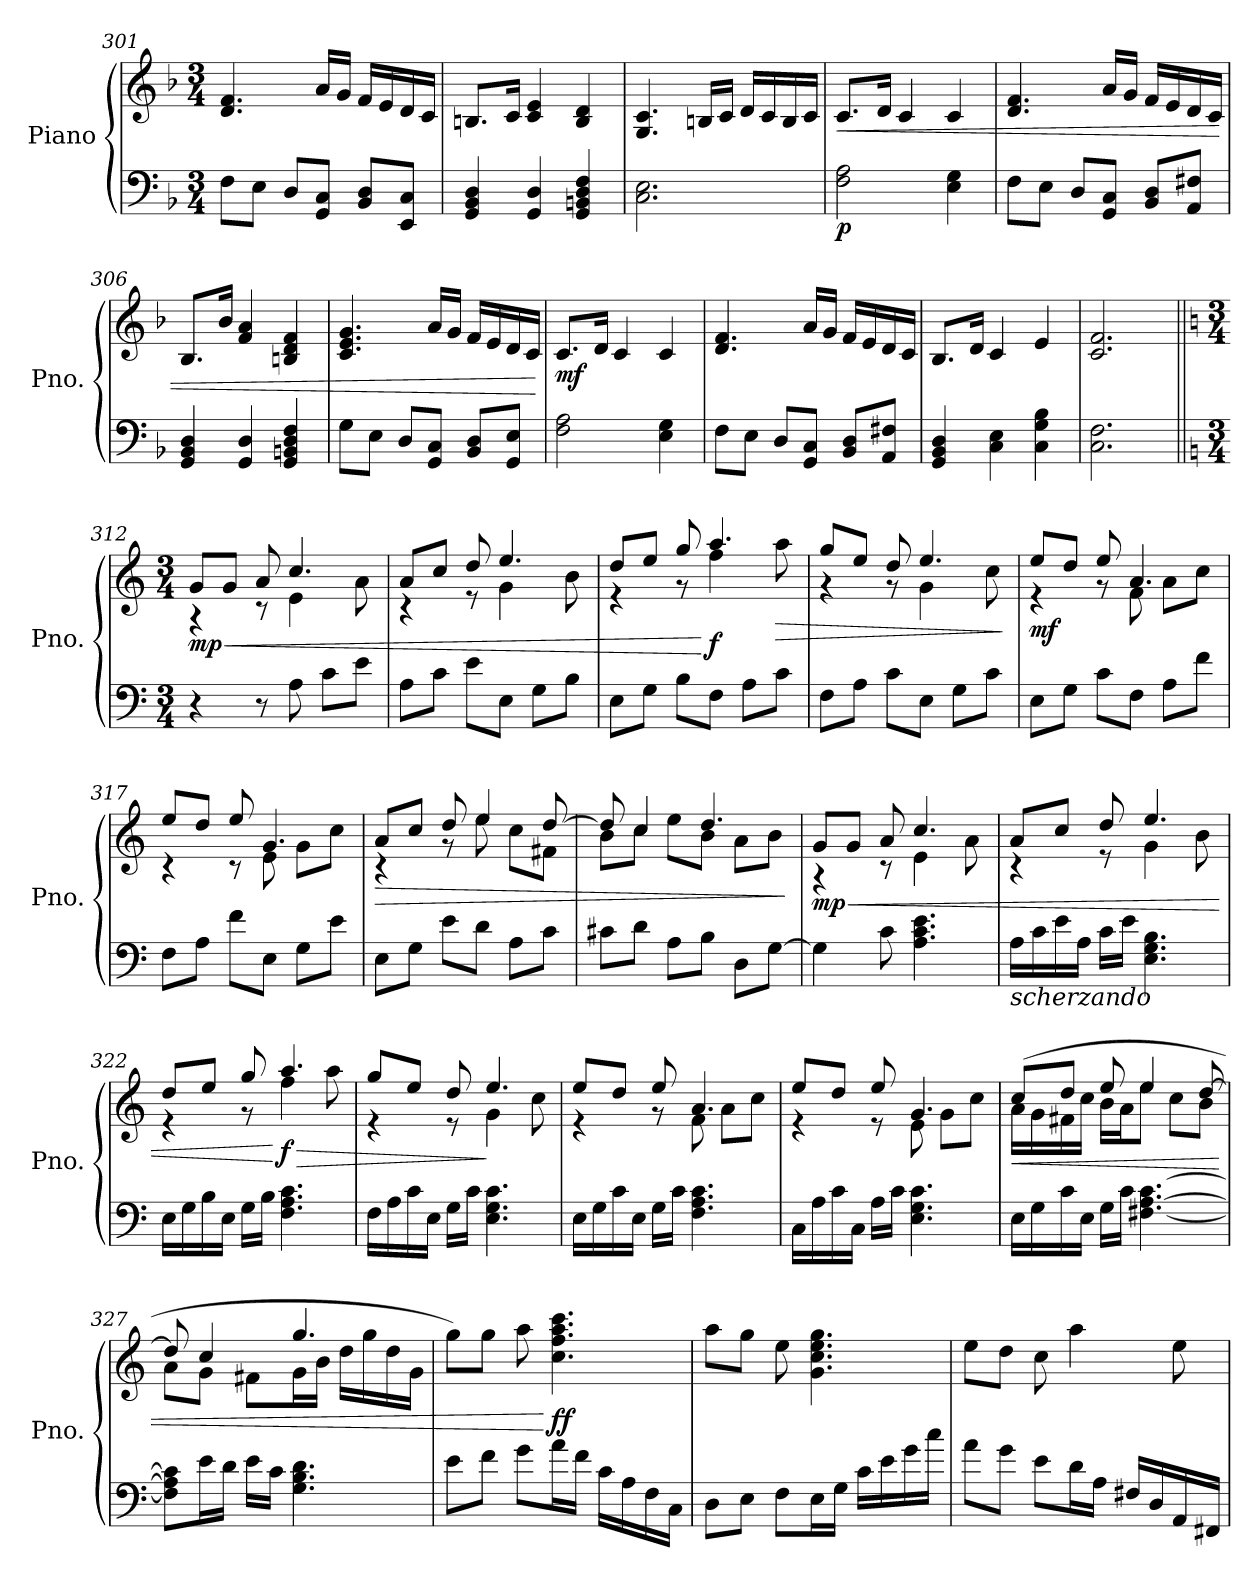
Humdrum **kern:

**kern	**kern	**dynam
*part1	*part1	*part1
*staff2	*staff1	*staff1/2
*I"Piano	*	*
*I'Pno.	*	*
!!LO:PB:g=z
*clefF4	*clefG2	*
*k[b-]	*k[b-]	*
*M3/4	*M3/4	*
=301	=301	=301
8F\L	4.d/ 4.f/	.
8E\J	.	.
8D/L	.	.
8GG/ 8C/J	16a/LL	.
.	16g/JJ	.
8BB-/ 8D/L	16f/LL	.
.	16e/	.
8EE/ 8C/J	16d/	.
.	16c/JJ	.
=302	=302	=302
4GG/ 4BB-/ 4D/	8.Bn/L	.
.	16c/Jk	.
4GG/ 4D/	4c/ 4e/	.
4GG/ 4BBn/ 4D/ 4F/	4B/ 4d/	.
=303	=303	=303
2.C\ 2.E\	4.G/ 4.c/	.
.	16Bn/LL	.
.	16c/JJ	.
.	16d/LL	.
.	16c/	.
.	16B/	.
.	16c/JJ	.
=304	=304	=304
!	!	!LO:HP:b
!	!	!LO:DY:n=1:b=2
2F\ 2A\	8.c/L	< p
.	16d/Jk	.
.	4c/	.
4E\ 4G\	4c/	.
=305	=305	=305
8F\L	4.d/ 4.f/	.
8E\J	.	.
8D/L	.	.
8GG/ 8C/J	16a/LL	.
.	16g/JJ	.
8BB-/ 8D/L	16f/LL	.
.	16e/	.
8AA/ 8F#X/J	16d/	.
.	16c/JJ	.
!!LO:LB:g=z
=306	=306	=306
4GG/ 4BB-/ 4D/	8.B-/L	.
.	16b-/Jk	.
4GG/ 4D/	4f/ 4a/	.
4GG/ 4BBn/ 4D/ 4F/	4Bn/ 4d/ 4f/	.
=307	=307	=307
8G\L	4.c/ 4.e/ 4.g/	.
8E\J	.	.
8D/L	.	.
8GG/ 8C/J	16a/LL	.
.	16g/JJ	.
8BB-/ 8D/L	16f/LL	.
.	16e/	.
8GG/ 8E/J	16d/	.
.	16c/JJ	.
.	.	[
=308	=308	=308
!	!	!LO:DY:b
2F\ 2A\	8.c/L	mf
.	16d/Jk	.
.	4c/	.
4E\ 4G\	4c/	.
=309	=309	=309
8F\L	4.d/ 4.f/	.
8E\J	.	.
8D/L	.	.
8GG/ 8C/J	16a/LL	.
.	16g/JJ	.
8BB-/ 8D/L	16f/LL	.
.	16e/	.
8AA/ 8F#X/J	16d/	.
.	16c/JJ	.
=310	=310	=310
4GG/ 4BB-/ 4D/	8.B-/L	.
.	16d/Jk	.
4C\ 4E\	4c/	.
4C\ 4G\ 4B-\	4e/	.
=311	=311	=311
2.C\ 2.F\	2.c/ 2.f/	.
!!LO:LB:g=z
=312||	=312||	=312||
*k[]	*k[]	*
*M3/4	*M3/4	*
*	*MM128	*
!	!LO:TX:a:B:t=Allegretto alla orientale. Volkslied	!
!	!	!LO:HP:b
*	*^	*
!	!	!	!LO:DY:n=1:b
4r	8g/L	4r	< mp
.	8g/J	.	.
8r	8a/	8r	.
8A\	4.cc/	4e\	.
8c\L	.	.	.
8e\J	.	8a\	.
=313	=313	=313	=313
8A\L	8a/L	4r	.
8c\J	8cc/J	.	.
8e\L	8dd/	8r	.
8E\J	4.ee/	4g\	.
8G\L	.	.	.
8B\J	.	8b\	.
=314	=314	=314	=314
8E\L	8dd/L	4r	.
8G\J	8ee/J	.	.
8B\L	8gg/	8r	.
!	!	!	!LO:DY:n=1:b
8F\J	4.aa/	4ff\	[ f
8A\L	.	.	.
!	!	!	!LO:HP:b
8c\J	.	8aa\	>
=315	=315	=315	=315
8F\L	8gg/L	4r	.
8A\J	8ee/J	.	.
8c\L	8dd/	8r	.
8E\J	4.ee/	4g\	.
8G\L	.	.	.
8c\J	.	8cc\	.
*	*v	*v	*
.	.	]
=316	=316	=316
*	*^	*
!	!	!	!LO:DY:b
8E\L	8ee/L	4r	mf
8G\J	8dd/J	.	.
8c\L	8ee/	8r	.
8F\J	4.a/	8f\	.
8A\L	.	8a\L	.
8f\J	.	8cc\J	.
=317	=317	=317	=317
8F\L	8ee/L	4r	.
8A\J	8dd/J	.	.
8f\L	8ee/	8r	.
8E\J	4.g/	8e\	.
8G\L	.	8g\L	.
8e\J	.	8cc\J	.
!!LO:LB:g=z	!!
=318	=318	=318	=318
!	!	!	!LO:HP:b
8E\L	8a/L	4r	>
8G\J	8cc/J	.	.
8e\L	8dd/	8r	.
8d\J	4ee/	8ee\	.
8A\L	.	8cc\L	.
8c\J	[8dd/	8f#X\J	.
=319	=319	=319	=319
8c#X\L	8dd/]	8b\L	.
8d\J	4cc/	8cc\J	.
8A\L	.	8ee\L	.
8B\J	4.dd/	8b\J	.
8D\L	.	8a\L	.
[8G\J	.	8b\J	.
*	*v	*v	*
.	.	]
=320	=320	=320
!	!	!LO:HP:b
*	*^	*
!	!	!	!LO:DY:n=1:b
4G\]	8g/L	4r	< mp
.	8g/J	.	.
8c\	8a/	8r	.
4.A\ 4.c\ 4.e\	4.cc/	4e\	.
.	.	8a\	.
=321	=321	=321	=321
!LO:TX:b:i:t=scherzando	!	!	!
16A\LL	8a/L	4r	.
16c\	.	.	.
16e\	8cc/J	.	.
16A\JJ	.	.	.
16c\LL	8dd/	8r	.
16e\JJ	.	.	.
4.E\ 4.G\ 4.B\	4.ee/	4g\	.
.	.	8b\	.
=322	=322	=322	=322
16E\LL	8dd/L	4r	.
16G\	.	.	.
16B\	8ee/J	.	.
16E\JJ	.	.	.
16G\LL	8gg/	8r	.
16B\JJ	.	.	.
!	!	!	!LO:HP:n=1:b
!	!	!	!LO:DY:n=1:b
4.F\ 4.A\ 4.c\	4.aa/	4ff\	[ > f
.	.	8aa\	.
!!LO:LB:g=z	!!
=323	=323	=323	=323
16F\LL	8gg/L	4r	.
16A\	.	.	.
16c\	8ee/J	.	.
16E\JJ	.	.	.
16G\LL	8dd/	8r	.
16c\JJ	.	.	.
4.E\ 4.G\ 4.c\	4.ee/	4g\	]
.	.	8cc\	.
=324	=324	=324	=324
16E\LL	8ee/L	4r	.
16G\	.	.	.
16c\	8dd/J	.	.
16E\JJ	.	.	.
16G\LL	8ee/	8r	.
16c\JJ	.	.	.
4.F\ 4.A\ 4.c\	4.a/	8f\	.
.	.	8a\L	.
.	.	8cc\J	.
=325	=325	=325	=325
16C\LL	8ee/L	4r	.
16A\	.	.	.
16c\	8dd/J	.	.
16C\JJ	.	.	.
16A\LL	8ee/	8r	.
16c\JJ	.	.	.
4.E\ 4.G\ 4.c\	4.g/	8e\	.
.	.	8g\L	.
.	.	8cc\J	.
=326	=326	=326	=326
!	!	!	!LO:HP:b
16E\LL	(8cc/L	16a\LL	<
16G\	.	16g\	.
16c\	8dd/J	16f#X\	.
16E\JJ	.	16cc\JJ	.
16G\LL	8ee/	16b\LL	.
16c\JJ	.	16a\J	.
[4.F#X\ [4.A\ [4.c\	4ee/	8ee\J	.
.	.	8cc\L	.
.	[8dd/	8b\J	.
!!LO:PB:g=z	!!
=327	=327	=327	=327
8F#\] 8A\] 8c\]L	8dd/]	8a\L	.
16e\L	4cc/	8g\J	.
16d\JJ	.	.	.
16e\LL	.	8f#X\L	.
16c\JJ	.	.	.
4.G\ 4.B\ 4.d\	4.gg/	16g\L	.
.	.	16b\JJ	.
.	.	16dd\LL	.
.	.	16gg\	.
.	.	16dd\	.
.	.	16g\JJ	.
*	*v	*v	*
=328	=328	=328
8e\L	8gg\L)	.
8f\J	8gg\J	.
8g\L	8aa\	.
!	!	!LO:DY:n=1:b
16a\L	4.cc\ 4.ff\ 4.aa\ 4.ccc\	[ ff
16f\JJ	.	.
16c\LL	.	.
16A\	.	.
16F\	.	.
16C\JJ	.	.
=329	=329	=329
8D\L	8aa\L	.
8E\J	8gg\J	.
8F\L	8ee\	.
16E\L	4.g\ 4.cc\ 4.ee\ 4.gg\	.
16G\JJ	.	.
16c\LL	.	.
16e\	.	.
16g\	.	.
16cc\JJ	.	.
=330	=330	=330
8a\L	8ee\L	.
8g\J	8dd\J	.
8e\L	8cc\	.
16d\L	4aa\	.
16A\JJ	.	.
16F#X/LL	.	.
16D/	.	.
16AA/	8ee\	.
16FF#X/JJ	.	.
=	=	=
*-	*-	*-
